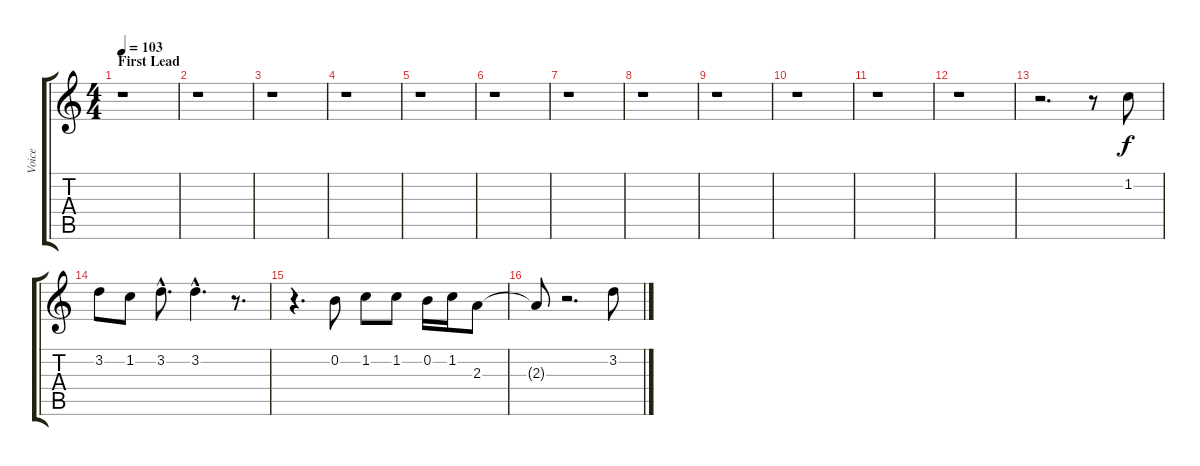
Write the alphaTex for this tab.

\track ("Voice" "Voice") {instrument overdrivenguitar}
\staff {score tabs}
\tuning (E4 B3 G3 D3 A2 E2) {hide}
\ts (4 4)
\section ("" "First Lead")
\tempo 103
\clef g2
\ks c
r.1{dy f instrument overdrivenguitar} |
r.1 |
r.1 |
r.1 |
r.1 |
r.1 |
r.1 |
r.1 |
r.1 |
r.1 |
r.1 |
r.1 |
r.2{d} r.8 1.2.8 |
3.2.8 1.2.8 3.2{hac}.8{d} 3.2{hac}.4{d} r.8{d} |
r.4{d} 0.2.8 1.2.8 1.2.8 0.2.16 1.2.16 2.3.8 |
2.3{t}.8 r.2{d} 3.2.8
